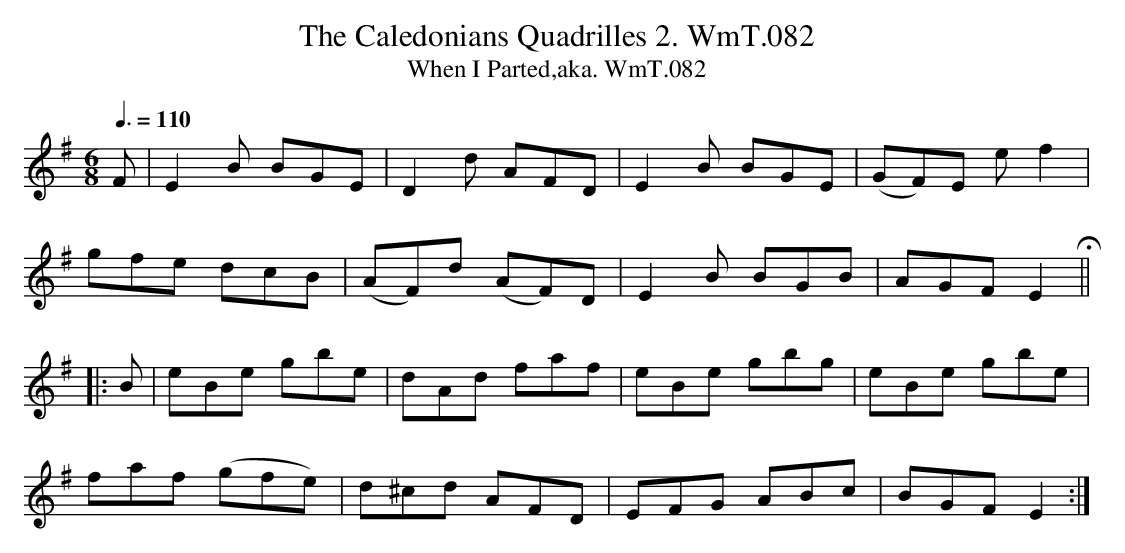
X:1
T:Caledonians Quadrilles 2. WmT.082, The
T:When I Parted,aka. WmT.082
M:6/8
L:1/8
Q:3/8=110
K:G
F|E2B BGE|D2d AFD|E2B BGE|(GF)E ef2|
gfe dcB|(AF)d (AF)D|E2B BGB|AGF E2 H||
|:B|eBe gbe|dAd faf|eBe gbg|eBe gbe|
faf (gfe)|d^cd AFD|EFG ABc|BGF E2:|
